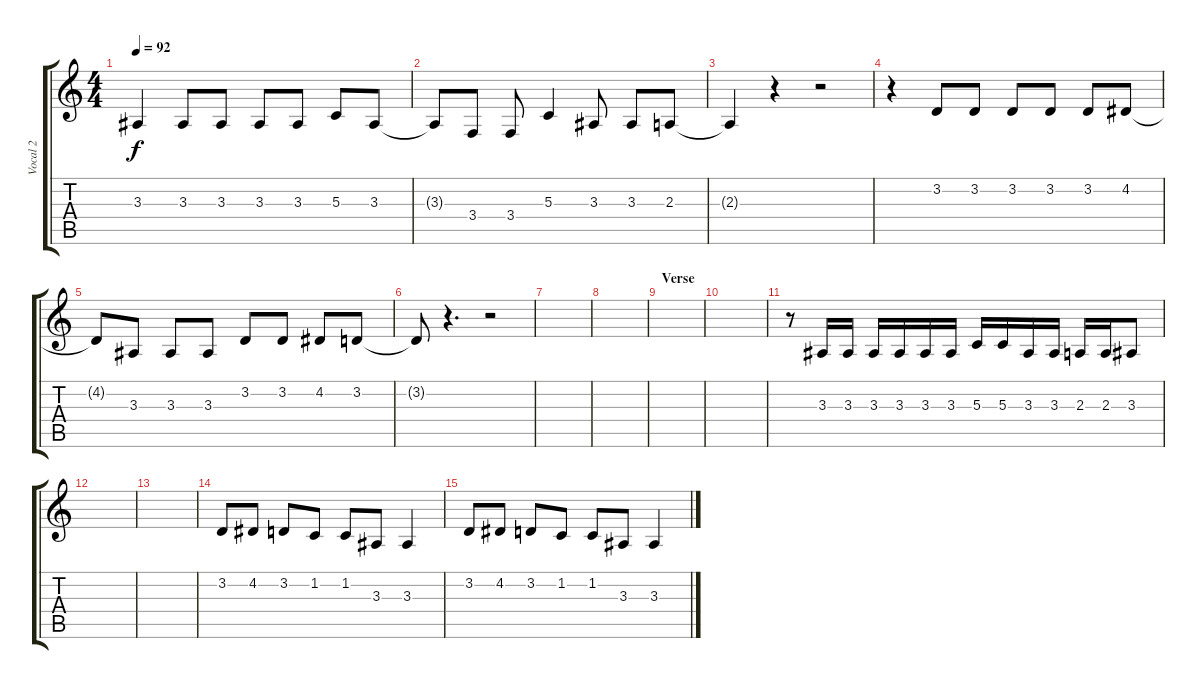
\track ("Vocal 2" "Vocal 2") {instrument sopranosax}
\staff {score tabs}
\tuning (E4 B3 G3 D3 A2 E2) {hide}
\ts (4 4)
\tempo 92
\clef g2
\ks c
3.3{t}.4{dy f} 3.3.8 3.3.8 3.3.8 3.3.8 5.3.8 3.3.8 |
3.3{t}.8 3.4.8 3.4.8 5.3.4 3.3.8 3.3.8 2.3.8 |
2.3{t}.4 r.4 r.2 |
r.4 3.2.8 3.2.8 3.2.8 3.2.8 3.2.8 4.2.8 |
4.2{t}.8 3.3.8 3.3.8 3.3.8 3.2.8 3.2.8 4.2.8 3.2.8 |
3.2{t}.8 r.4{d} r.2 |
|
|
\section ("" "Verse")
|
|
r.8 3.3.16 3.3.16 3.3.16 3.3.16 3.3.16 3.3.16 5.3.16 5.3.16 3.3.16 3.3.16 2.3.16 2.3.16 3.3.8 |
|
|
3.2.8 4.2.8 3.2.8 1.2.8 1.2.8 3.3.8 3.3.4 |
3.2.8 4.2.8 3.2.8 1.2.8 1.2.8 3.3.8 3.3.4
